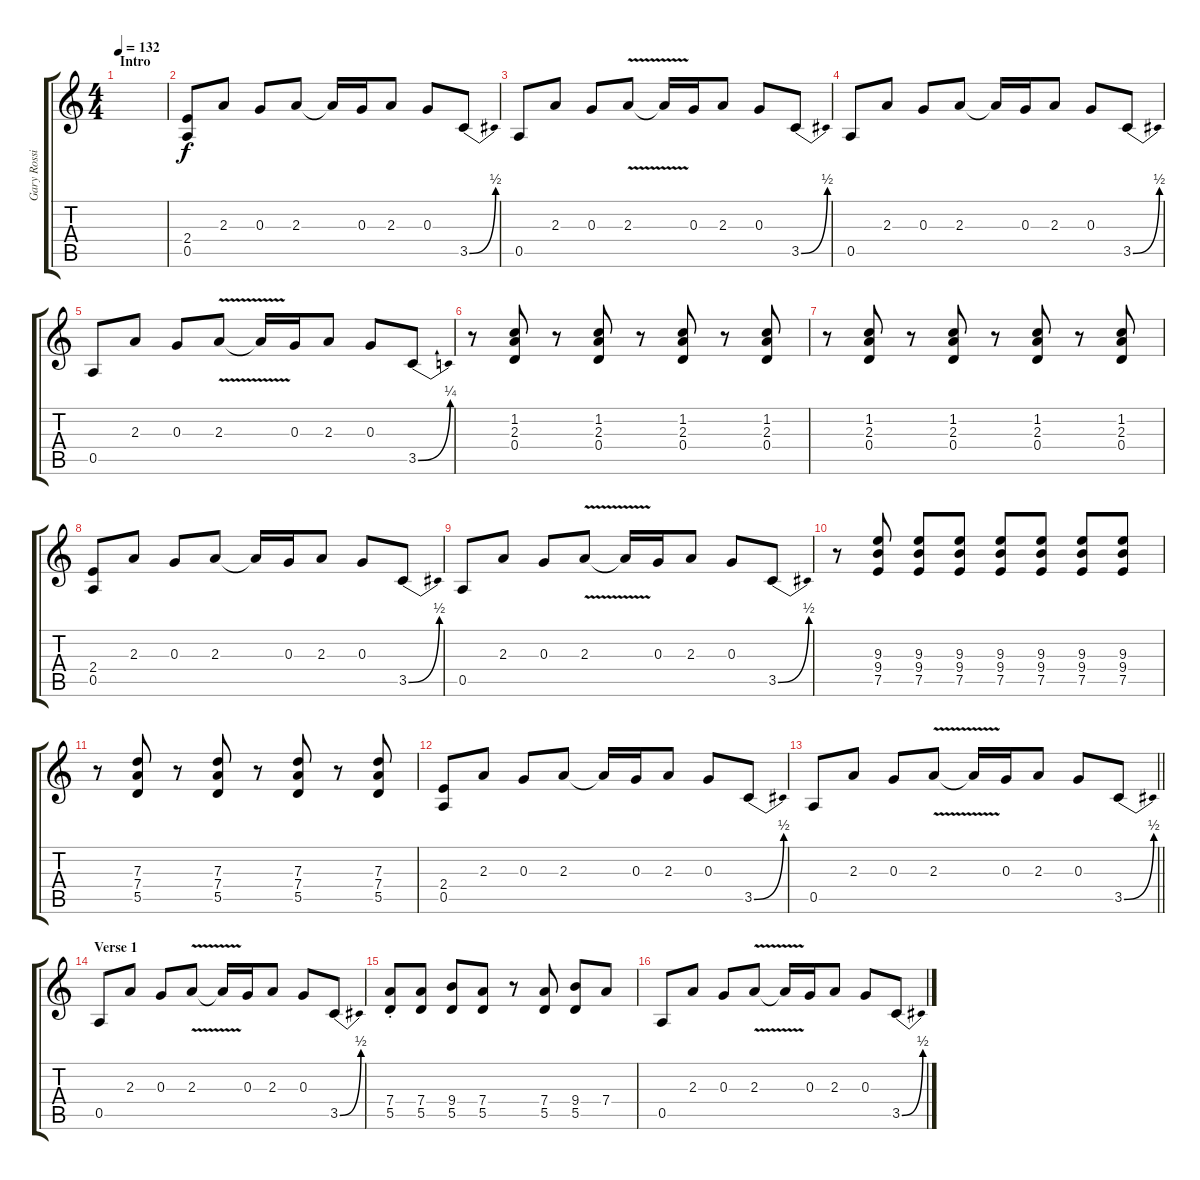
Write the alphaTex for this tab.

\track ("Gary Rossington" "Gary Rossi") {instrument overdrivenguitar}
\staff {score tabs}
\tuning (E4 B3 G3 D3 A2 E2) {hide}
\ts (4 4)
\section ("" "Intro")
\tempo 132
\clef g2
\ks c
|
(2.4 0.5).8 2.3.8 0.3.8 2.3.8 2.3{t}.16 0.3.16 2.3.8 0.3.8 3.5{be (bend 0 0 60 2)}.8 |
0.5.8 2.3.8 0.3.8 2.3{v}.8 2.3{t}.16 0.3.16 2.3.8 0.3.8 3.5{be (bend 0 0 60 2)}.8 |
0.5.8 2.3.8 0.3.8 2.3.8 2.3{t}.16 0.3.16 2.3.8 0.3.8 3.5{be (bend 0 0 60 2)}.8 |
0.5.8 2.3.8 0.3.8 2.3{v}.8 2.3{t}.16 0.3.16 2.3.8 0.3.8 3.5{be (bend 0 0 60 1)}.8 |
r.8 (1.2 2.3 0.4).8 r.8 (1.2 2.3 0.4).8 r.8 (1.2 2.3 0.4).8 r.8 (1.2 2.3 0.4).8 |
r.8 (1.2 2.3 0.4).8 r.8 (1.2 2.3 0.4).8 r.8 (1.2 2.3 0.4).8 r.8 (1.2 2.3 0.4).8 |
(2.4 0.5).8 2.3.8 0.3.8 2.3.8 2.3{t}.16 0.3.16 2.3.8 0.3.8 3.5{be (bend 0 0 60 2)}.8 |
0.5.8 2.3.8 0.3.8 2.3{v}.8 2.3{t}.16 0.3.16 2.3.8 0.3.8 3.5{be (bend 0 0 60 2)}.8 |
r.8 (9.3 9.4 7.5).8 (9.3 9.4 7.5).8 (9.3 9.4 7.5).8 (9.3 9.4 7.5).8 (9.3 9.4 7.5).8 (9.3 9.4 7.5).8 (9.3 9.4 7.5).8 |
r.8 (7.3 7.4 5.5).8 r.8 (7.3 7.4 5.5).8 r.8 (7.3 7.4 5.5).8 r.8 (7.3 7.4 5.5).8 |
(2.4 0.5).8 2.3.8 0.3.8 2.3.8 2.3{t}.16 0.3.16 2.3.8 0.3.8 3.5{be (bend 0 0 60 2)}.8 |
\barLineRight lightlight
0.5.8 2.3.8 0.3.8 2.3{v}.8 2.3{t}.16 0.3.16 2.3.8 0.3.8 3.5{be (bend 0 0 60 2)}.8 |
\section ("" "Verse 1")
0.5.8 2.3.8 0.3.8 2.3{v}.8 2.3{t}.16 0.3.16 2.3.8 0.3.8 3.5{be (bend 0 0 60 2)}.8 |
(7.4{st} 5.5{st}).8 (7.4 5.5).8 (9.4 5.5).8 (7.4 5.5).8 r.8 (7.4 5.5).8 (9.4 5.5).8 7.4.8 |
0.5.8 2.3.8 0.3.8 2.3{v}.8 2.3{t}.16 0.3.16 2.3.8 0.3.8 3.5{be (bend 0 0 60 2)}.8
